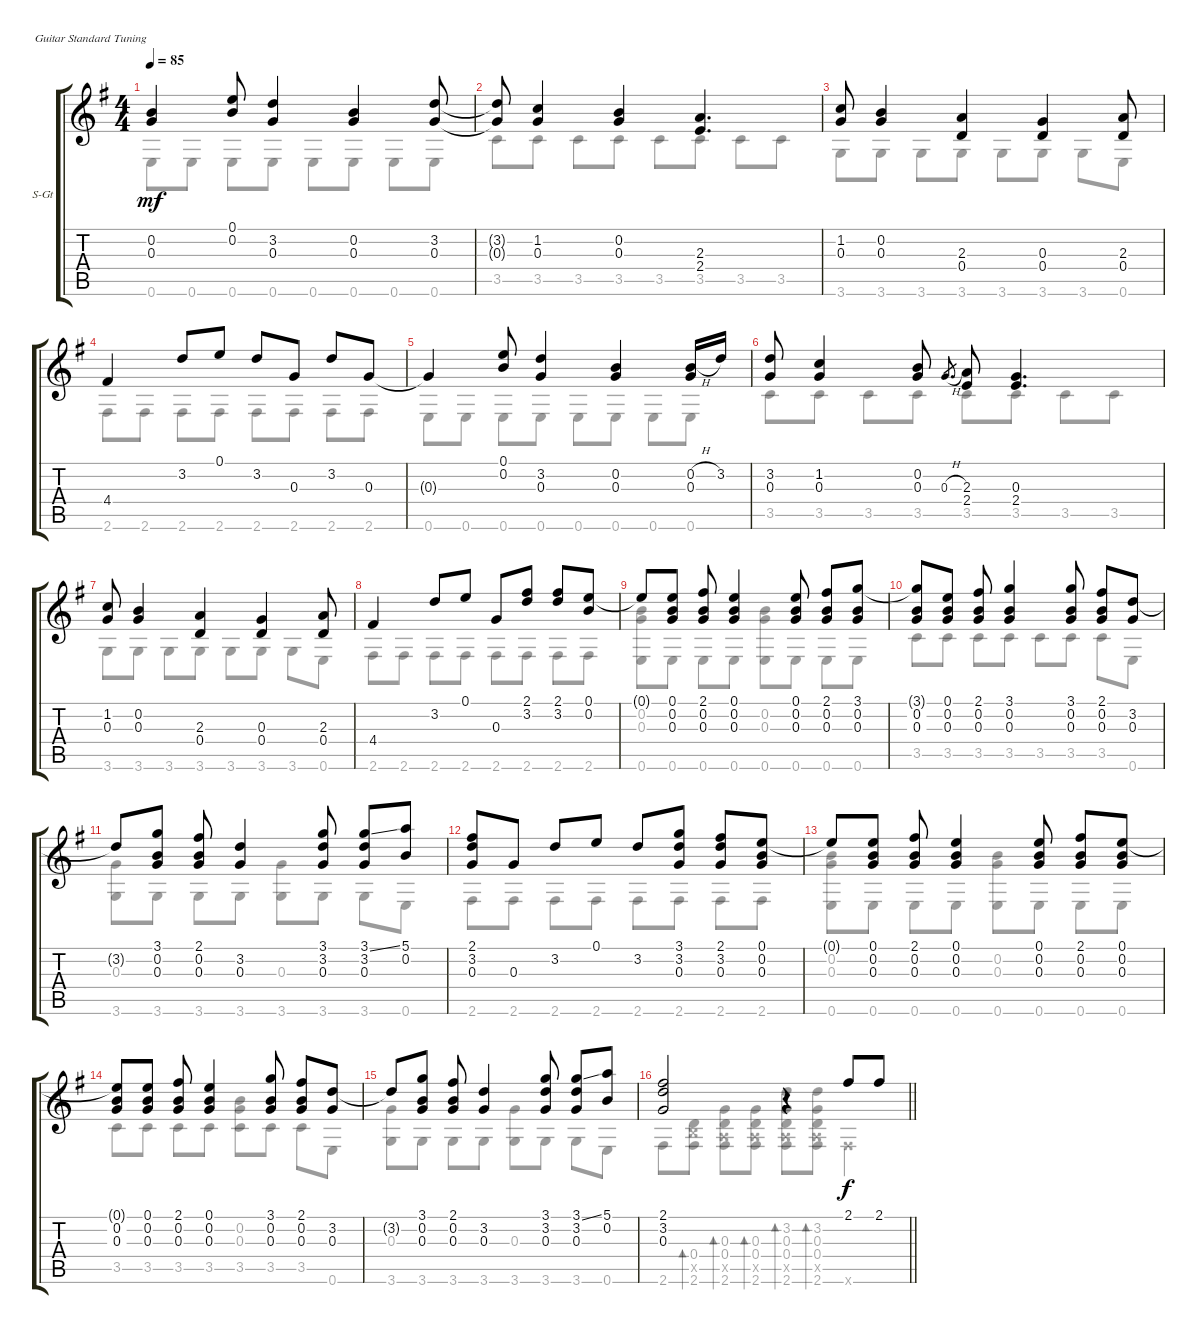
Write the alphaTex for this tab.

\defaultSystemsLayout 4
\bracketExtendMode groupsimilarinstruments
\firstSystemTrackNameOrientation horizontal
\otherSystemsTrackNameOrientation horizontal
\track ("Steel Guitar" "S-Gt") {instrument acousticguitarsteel}
\staff {score tabs}
\tuning (E4 B3 G3 D3 A2 E2)
\voice
\ts (4 4)
\scale
0.512857
\tempo 85
\accidentals auto
\clef g2
\ottava regular
\simile none
\ks eminor
(0.3 0.2).4{dy mf} (0.1 0.2).8 (3.2 0.3).4 (0.2 0.3).4 (3.2 0.3).8 |
\scale
0.487179 (3.2{t} 0.3{t}).8 (1.2 0.3).4 (0.2 0.3).4 (2.3 2.4).4{d} |
\scale
0.514286 (1.2 0.3).8 (0.2 0.3).4 (2.3 0.4).4 (0.3 0.4).4 (2.3 0.4).8 |
\scale
0.485755 4.4.4 3.2.8 0.1.8 3.2.8 0.3.8 3.2.8 0.3.8 |
\scale
0.512857 0.3{t}.4 (0.1 0.2).8 (3.2 0.3).4 (0.2 0.3).4 (0.2{h} 0.3).16 3.2.16 |
\scale
0.487179 (3.2 0.3).8 (1.2 0.3).4 (0.2 0.3).8 0.3{h}.8{d gr} (2.3 2.4).8 (0.3 2.4).4{d} |
\scale
0.508571 (1.2 0.3).8 (0.2 0.3).4 (2.3 0.4).4 (0.3 0.4).4 (2.3 0.4).8 |
\scale
0.491453 4.4.4 3.2.8 0.1.8 0.3.8 (3.2 2.1).8 (2.1 3.2).8 (0.1 0.2).8 |
\scale
0.508571 0.1{t}.8 (0.1 0.3 0.2).8 (2.1 0.2 0.3).8 (0.1 0.2 0.3).4 (0.1 0.2 0.3).8 (2.1 0.2 0.3).8 (3.1 0.2 0.3).8 |
\scale
0.491453 (3.1{t} 0.2 0.3).8 (0.1 0.2 0.3).8 (2.1 0.3 0.2).8 (3.1 0.2 0.3).4 (3.1 0.3 0.2).8 (2.1 0.2 0.3).8 (3.2 0.3).8 |
\scale
0.502857 3.2{t}.8 (3.1 0.2 0.3).8 (2.1 0.2 0.3).8 (3.2 0.3).4 (3.1 0.3 3.2).8 (3.1{ss} 3.2 0.3).8 (5.1 0.2).8 |
\scale
0.497151 (2.1 3.2 0.3).8 0.3.8 3.2.8 0.1.8 3.2.8 (3.1 3.2 0.3).8 (2.1 3.2 0.3).8 (0.3 0.2 0.1).8 |
\scale
0.504286 0.1{t}.8 (0.1 0.3 0.2).8 (2.1 0.2 0.3).8 (0.1 0.2 0.3).4 (0.1 0.2 0.3).8 (2.1 0.2 0.3).8 (0.1 0.2 0.3).8 |
\scale
0.495726 (0.1{t} 0.2 0.3).8 (0.1 0.2 0.3).8 (2.1 0.3 0.2).8 (0.1 0.2 0.3).4 (3.1 0.3 0.2).8 (2.1 0.2 0.3).8 (3.2 0.3).8 |
\scale
0.491629 3.2{t}.8 (3.1 0.2 0.3).8 (2.1 0.2 0.3).8 (3.2 0.3).4 (3.1 0.3 3.2).8 (3.1{ss} 3.2 0.3).8 (5.1 0.2).8 |
\scale
0.508794
\barLineRight lightlight
(2.1 3.2 0.3).2 r.4{bd 0} 2.1.8{dy f} 2.1.8
\voice
\clef g2
\ottava regular
\simile none
\ks eminor
0.6.8{dy mf} 0.6.8 0.6.8 0.6.8 0.6.8 0.6.8 0.6.8 0.6.8 |
3.5.8 3.5.8 3.5.8 3.5.8 3.5.8 3.5.8 3.5.8 3.5.8 |
3.6.8 3.6.8 3.6.8 3.6.8 3.6.8 3.6.8 3.6.8 0.6.8 |
2.6.8 2.6.8 2.6.8 2.6.8 2.6.8 2.6.8 2.6.8 2.6.8 |
0.6.8 0.6.8 0.6.8 0.6.8 0.6.8 0.6.8 0.6.8 0.6.8 |
3.5.8 3.5.8 3.5.8 3.5.8 3.5.8 3.5.8 3.5.8 3.5.8 |
3.6.8 3.6.8 3.6.8 3.6.8 3.6.8 3.6.8 3.6.8 0.6.8 |
2.6.8 2.6.8 2.6.8 2.6.8 2.6.8 2.6.8 2.6.8 2.6.8 |
(0.6 0.2 0.3).8 0.6.8 0.6.8 0.6.8 (0.6 0.3 0.2).8 0.6.8 0.6.8 0.6.8 |
3.5.8 3.5.8 3.5.8 3.5.8 3.5.8 3.5.8 3.5.8 0.6.8 |
(3.6 0.3).8 3.6.8 3.6.8 3.6.8 (3.6 0.3).8 3.6.8 3.6.8 0.6.8 |
2.6.8 2.6.8 2.6.8 2.6.8 2.6.8 2.6.8 2.6.8 2.6.8 |
(0.6 0.2 0.3).8 0.6.8 0.6.8 0.6.8 (0.6 0.3 0.2).8 0.6.8 0.6.8 0.6.8 |
3.5.8 3.5.8 3.5.8 3.5.8 (3.5 0.2 0.3).8 3.5.8 3.5.8 0.6.8 |
(3.6 0.3).8 3.6.8 3.6.8 3.6.8 (3.6 0.3).8 3.6.8 3.6.8 0.6.8 |
\barLineRight lightlight
2.6.8 (2.6 2.5{x} 0.4).8{bd 30} (2.6 0.5{x} 0.4 0.3).8{bd 30} (2.6 0.5{x} 0.4 0.3).8{bd 30} (2.6 0.5{x} 0.4 0.3 3.2).8{bd 30} (2.6 0.5{x} 0.4 0.3 3.2).8{bd 30} 2.6{x}.4{dy f}
